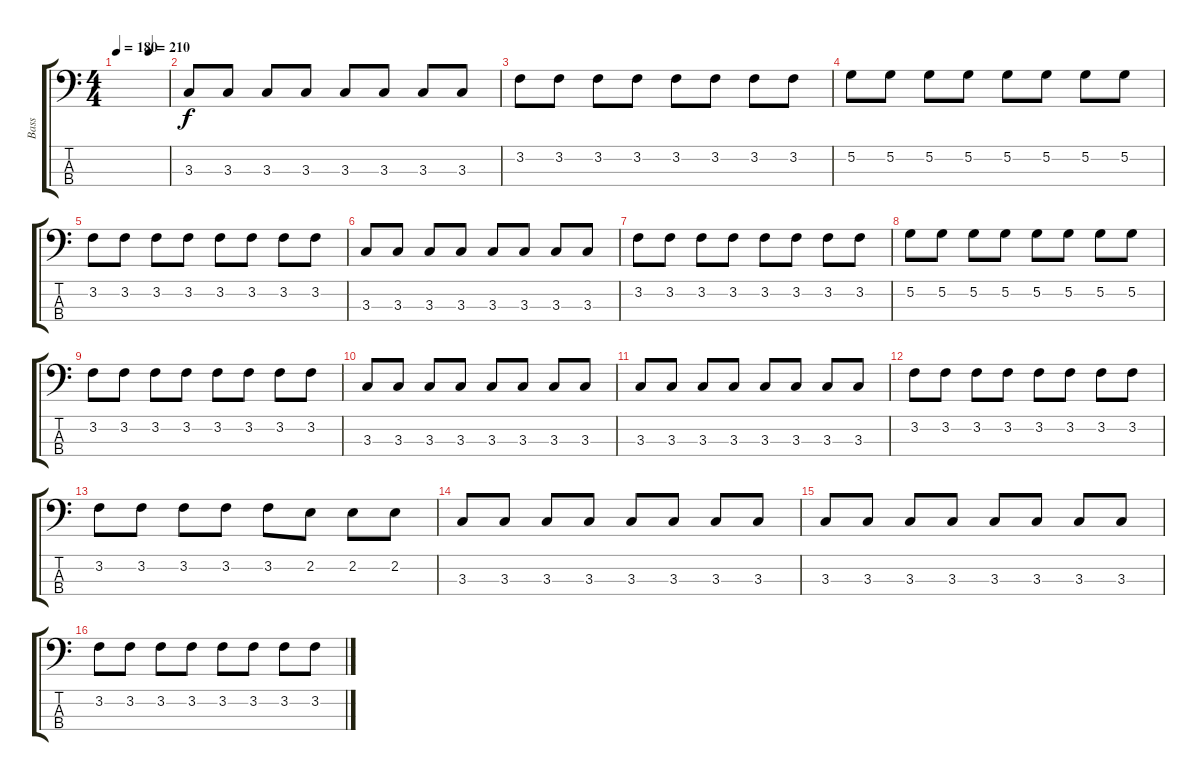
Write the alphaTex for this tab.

\track ("Bass" "Bass") {instrument electricbasspick}
\staff {score tabs}
\tuning (G2 D2 A1 E1) {hide}
\ts (4 4)
\tempo 180
\tempo (210 0.625)
\clef f4
\ks c
|
3.3.8 3.3.8 3.3.8 3.3.8 3.3.8 3.3.8 3.3.8 3.3.8 |
3.2.8 3.2.8 3.2.8 3.2.8 3.2.8 3.2.8 3.2.8 3.2.8 |
5.2.8 5.2.8 5.2.8 5.2.8 5.2.8 5.2.8 5.2.8 5.2.8 |
3.2.8 3.2.8 3.2.8 3.2.8 3.2.8 3.2.8 3.2.8 3.2.8 |
3.3.8 3.3.8 3.3.8 3.3.8 3.3.8 3.3.8 3.3.8 3.3.8 |
3.2.8 3.2.8 3.2.8 3.2.8 3.2.8 3.2.8 3.2.8 3.2.8 |
5.2.8 5.2.8 5.2.8 5.2.8 5.2.8 5.2.8 5.2.8 5.2.8 |
3.2.8 3.2.8 3.2.8 3.2.8 3.2.8 3.2.8 3.2.8 3.2.8 |
3.3.8 3.3.8 3.3.8 3.3.8 3.3.8 3.3.8 3.3.8 3.3.8 |
3.3.8 3.3.8 3.3.8 3.3.8 3.3.8 3.3.8 3.3.8 3.3.8 |
3.2.8 3.2.8 3.2.8 3.2.8 3.2.8 3.2.8 3.2.8 3.2.8 |
3.2.8 3.2.8 3.2.8 3.2.8 3.2.8 2.2.8 2.2.8 2.2.8 |
3.3.8 3.3.8 3.3.8 3.3.8 3.3.8 3.3.8 3.3.8 3.3.8 |
3.3.8 3.3.8 3.3.8 3.3.8 3.3.8 3.3.8 3.3.8 3.3.8 |
3.2.8 3.2.8 3.2.8 3.2.8 3.2.8 3.2.8 3.2.8 3.2.8
